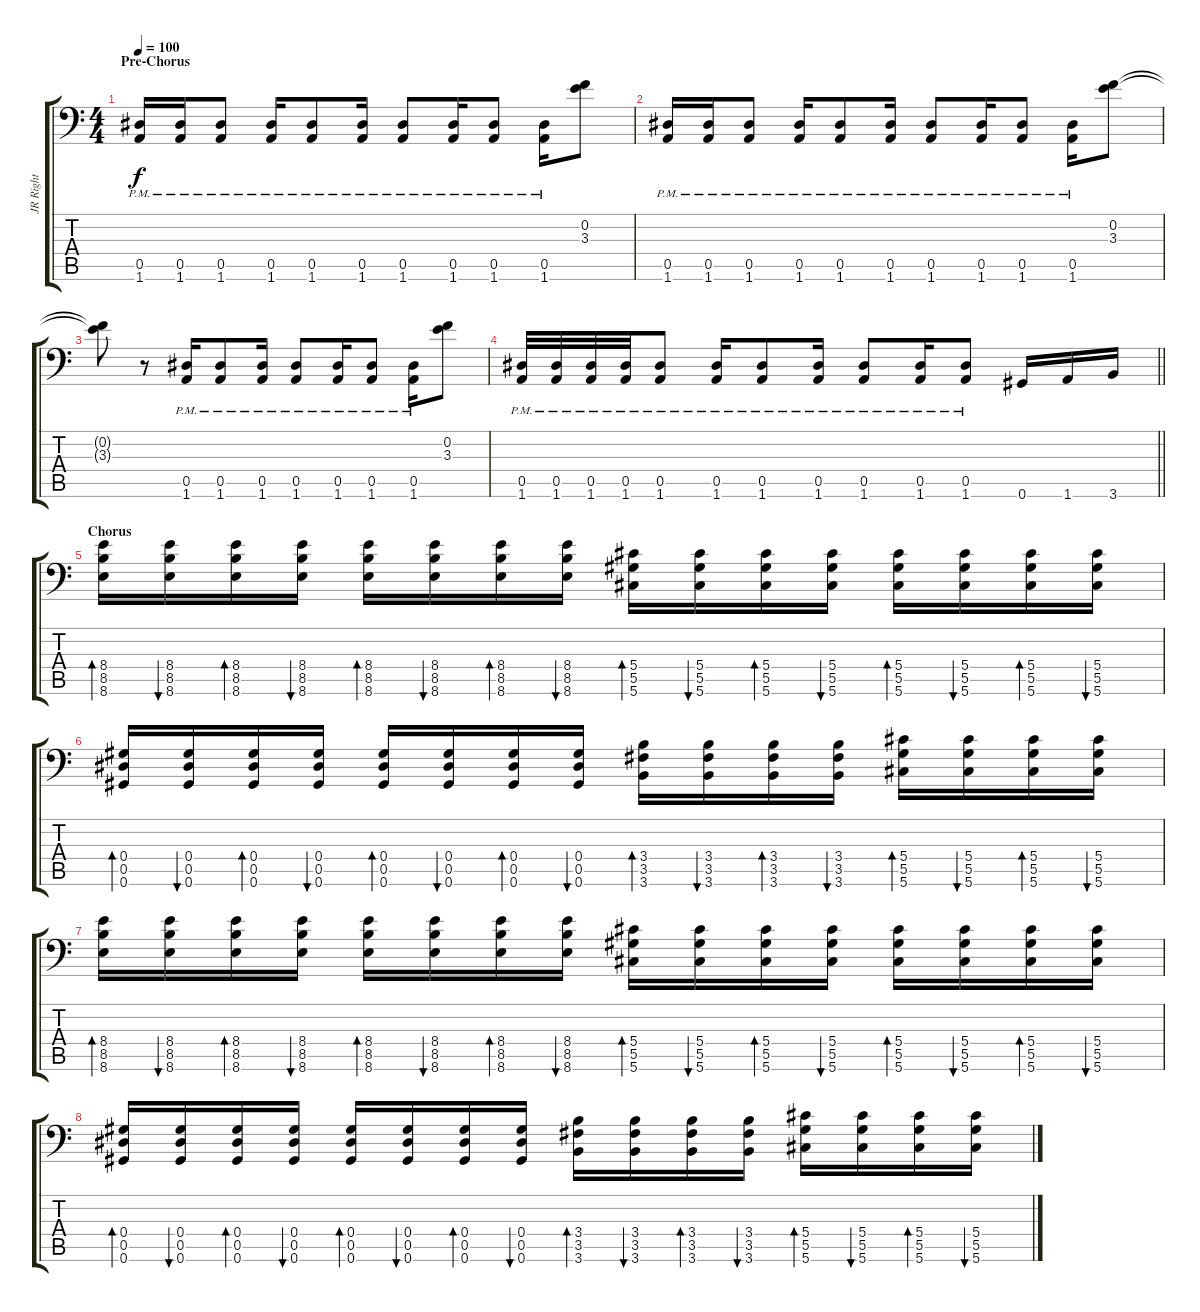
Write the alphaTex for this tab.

\track ("JR Right" "JR Right") {instrument distortionguitar}
\staff {score tabs}
\tuning (Bb3 F3 Db3 Ab2 Eb2 Ab1) {hide}
\ts (4 4)
\section ("" "Pre-Chorus")
\tempo 100
\clef f4
\ks c
(0.5{pm} 1.6{pm}).16{dy f} (0.5{pm} 1.6{pm}).16 (0.5{pm} 1.6{pm}).8 (0.5{pm} 1.6{pm}).16 (0.5{pm} 1.6{pm}).8 (0.5{pm} 1.6{pm}).16 (0.5{pm} 1.6{pm}).8 (0.5{pm} 1.6{pm}).16 (0.5{pm} 1.6{pm}).8 (0.5{pm} 1.6{pm}).16 (0.2 3.3).8 |
(0.5{pm} 1.6{pm}).16 (0.5{pm} 1.6{pm}).16 (0.5{pm} 1.6{pm}).8 (0.5{pm} 1.6{pm}).16 (0.5{pm} 1.6{pm}).8 (0.5{pm} 1.6{pm}).16 (0.5{pm} 1.6{pm}).8 (0.5{pm} 1.6{pm}).16 (0.5{pm} 1.6{pm}).8 (0.5{pm} 1.6{pm}).16 (0.2 3.3).8 |
(0.2{t} 3.3{t}).8 r.8 (0.5{pm} 1.6{pm}).16 (0.5{pm} 1.6{pm}).8 (0.5{pm} 1.6{pm}).16 (0.5{pm} 1.6{pm}).8 (0.5{pm} 1.6{pm}).16 (0.5{pm} 1.6{pm}).8 (0.5{pm} 1.6{pm}).16 (0.2 3.3).8 |
\barLineRight lightlight
(0.5{pm} 1.6{pm}).32 (0.5{pm} 1.6{pm}).32 (0.5{pm} 1.6{pm}).32 (0.5{pm} 1.6{pm}).32 (0.5{pm} 1.6{pm}).8 (0.5{pm} 1.6{pm}).16 (0.5{pm} 1.6{pm}).8 (0.5{pm} 1.6{pm}).16 (0.5{pm} 1.6{pm}).8 (0.5{pm} 1.6{pm}).16 (0.5{pm} 1.6{pm}).8 0.6.16 1.6.16 3.6.16 |
\section ("" "Chorus")
(8.4 8.5 8.6).16{bd 30} (8.4 8.5 8.6).16{bu 30} (8.4 8.5 8.6).16{bd 30} (8.4 8.5 8.6).16{bu 30} (8.4 8.5 8.6).16{bd 30} (8.4 8.5 8.6).16{bu 30} (8.4 8.5 8.6).16{bd 30} (8.4 8.5 8.6).16{bu 30} (5.4 5.5 5.6).16{bd 30} (5.4 5.5 5.6).16{bu 30} (5.4 5.5 5.6).16{bd 30} (5.4 5.5 5.6).16{bu 30} (5.4 5.5 5.6).16{bd 30} (5.4 5.5 5.6).16{bu 30} (5.4 5.5 5.6).16{bd 30} (5.4 5.5 5.6).16{bu 30} |
(0.4 0.5 0.6).16{bd 30} (0.4 0.5 0.6).16{bu 30} (0.4 0.5 0.6).16{bd 30} (0.4 0.5 0.6).16{bu 30} (0.4 0.5 0.6).16{bd 30} (0.4 0.5 0.6).16{bu 30} (0.4 0.5 0.6).16{bd 30} (0.4 0.5 0.6).16{bu 30} (3.4 3.5 3.6).16{bd 30} (3.4 3.5 3.6).16{bu 30} (3.4 3.5 3.6).16{bd 30} (3.4 3.5 3.6).16{bu 30} (5.4 5.5 5.6).16{bd 30} (5.4 5.5 5.6).16{bu 30} (5.4 5.5 5.6).16{bd 30} (5.4 5.5 5.6).16{bu 30} |
(8.4 8.5 8.6).16{bd 30} (8.4 8.5 8.6).16{bu 30} (8.4 8.5 8.6).16{bd 30} (8.4 8.5 8.6).16{bu 30} (8.4 8.5 8.6).16{bd 30} (8.4 8.5 8.6).16{bu 30} (8.4 8.5 8.6).16{bd 30} (8.4 8.5 8.6).16{bu 30} (5.4 5.5 5.6).16{bd 30} (5.4 5.5 5.6).16{bu 30} (5.4 5.5 5.6).16{bd 30} (5.4 5.5 5.6).16{bu 30} (5.4 5.5 5.6).16{bd 30} (5.4 5.5 5.6).16{bu 30} (5.4 5.5 5.6).16{bd 30} (5.4 5.5 5.6).16{bu 30} |
(0.4 0.5 0.6).16{bd 30} (0.4 0.5 0.6).16{bu 30} (0.4 0.5 0.6).16{bd 30} (0.4 0.5 0.6).16{bu 30} (0.4 0.5 0.6).16{bd 30} (0.4 0.5 0.6).16{bu 30} (0.4 0.5 0.6).16{bd 30} (0.4 0.5 0.6).16{bu 30} (3.4 3.5 3.6).16{bd 30} (3.4 3.5 3.6).16{bu 30} (3.4 3.5 3.6).16{bd 30} (3.4 3.5 3.6).16{bu 30} (5.4 5.5 5.6).16{bd 30} (5.4 5.5 5.6).16{bu 30} (5.4 5.5 5.6).16{bd 30} (5.4 5.5 5.6).16{bu 30}
